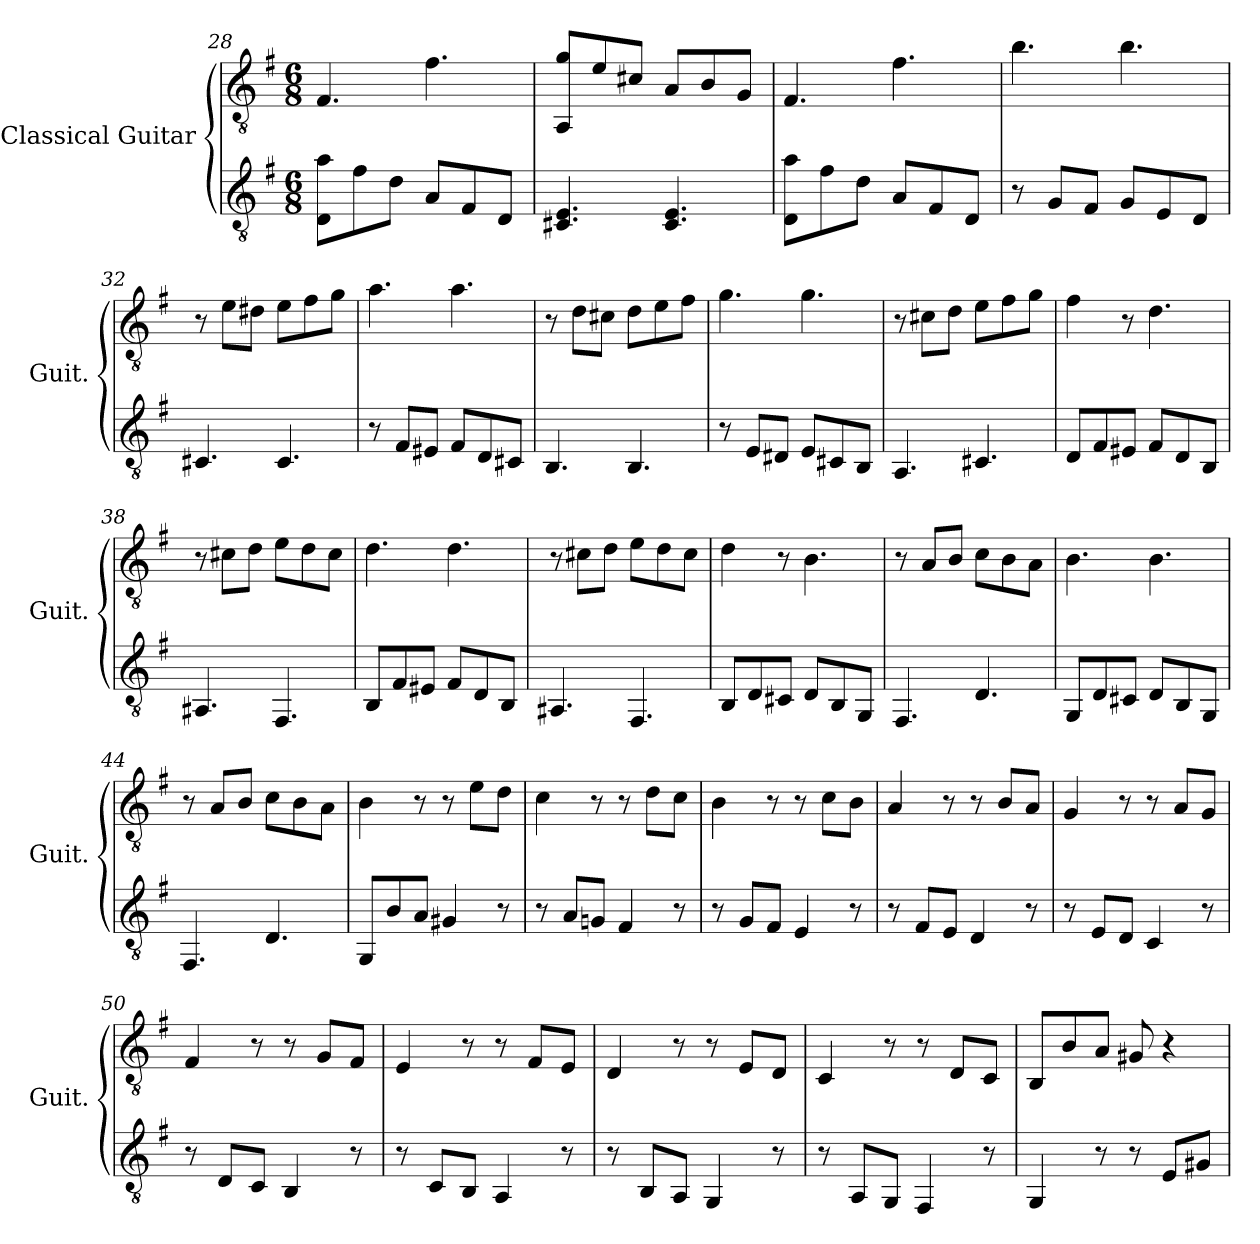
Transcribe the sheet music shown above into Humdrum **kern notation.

**kern	**kern
*part2	*part1
*staff2	*staff1
*I"Classical Guitar	*I"Classical Guitar
*I'Guit.	*I'Guit.
*clefGv2	*clefGv2
*k[f#]	*k[f#]
*M6/8	*M6/8
=28	=28
8D\ 8a\L	4.F#/
8f#\	.
8d\J	.
8A/L	4.f#\
8F#/	.
8D/J	.
!!LO:LB:g=z
=29	=29
4.C#X/ 4.E/	8AA/ 8g/L
.	8e/
.	8c#X/J
4.C#/ 4.E/	8A/L
.	8B/
.	8G/J
=30	=30
8D\ 8a\L	4.F#/
8f#\	.
8d\J	.
8A/L	4.f#\
8F#/	.
8D/J	.
=31	=31
8r	4.b\
8G/L	.
8F#/J	.
8G/L	4.b\
8E/	.
8D/J	.
=32	=32
4.C#X/	8r
.	8e\L
.	8d#X\J
4.C#/	8e\L
.	8f#\
.	8g\J
=33	=33
8r	4.a\
8F#/L	.
8E#X/J	.
8F#/L	4.a\
8D/	.
8C#X/J	.
=34	=34
4.BB/	8r
.	8d\L
.	8c#X\J
4.BB/	8d\L
.	8e\
.	8f#\J
!!LO:LB:g=z
=35	=35
8r	4.g\
8E/L	.
8D#X/J	.
8E/L	4.g\
8C#X/	.
8BB/J	.
=36	=36
4.AA/	8r
.	8c#X\L
.	8d\J
4.C#X/	8e\L
.	8f#\
.	8g\J
=37	=37
8D/L	4f#\
8F#/	.
8E#X/J	8r
8F#/L	4.d\
8D/	.
8BB/J	.
=38	=38
4.AA#X/	8r
.	8c#X\L
.	8d\J
4.FF#/	8e\L
.	8d\
.	8c#\J
=39	=39
8BB/L	4.d\
8F#/	.
8E#X/J	.
8F#/L	4.d\
8D/	.
8BB/J	.
!!LO:LB:g=z
=40	=40
4.AA#X/	8r
.	8c#X\L
.	8d\J
4.FF#/	8e\L
.	8d\
.	8c#\J
=41	=41
8BB/L	4d\
8D/	.
8C#X/J	8r
8D/L	4.B\
8BB/	.
8GG/J	.
=42	=42
4.FF#/	8r
.	8A/L
.	8B/J
4.D/	8c\L
.	8B\
.	8A\J
=43	=43
8GG/L	4.B\
8D/	.
8C#X/J	.
8D/L	4.B\
8BB/	.
8GG/J	.
=44	=44
4.FF#/	8r
.	8A/L
.	8B/J
4.D/	8c\L
.	8B\
.	8A\J
=45	=45
8GG/L	4B\
8B/	.
8A/J	8r
4G#X/	8r
.	8e\L
8r	8d\J
!!LO:LB:g=z
=46	=46
8r	4c\
8A/L	.
8Gn/J	8r
4F#/	8r
.	8d\L
8r	8c\J
=47	=47
8r	4B\
8G/L	.
8F#/J	8r
4E/	8r
.	8c\L
8r	8B\J
=48	=48
8r	4A/
8F#/L	.
8E/J	8r
4D/	8r
.	8B/L
8r	8A/J
=49	=49
8r	4G/
8E/L	.
8D/J	8r
4C/	8r
.	8A/L
8r	8G/J
=50	=50
8r	4F#/
8D/L	.
8C/J	8r
4BB/	8r
.	8G/L
8r	8F#/J
=51	=51
8r	4E/
8C/L	.
8BB/J	8r
4AA/	8r
.	8F#/L
8r	8E/J
!!LO:PB:g=z
=52	=52
8r	4D/
8BB/L	.
8AA/J	8r
4GG/	8r
.	8E/L
8r	8D/J
=53	=53
8r	4C/
8AA/L	.
8GG/J	8r
4FF#/	8r
.	8D/L
8r	8C/J
=54	=54
4GG/	8BB/L
.	8B/
8r	8A/J
8r	8G#X/
8E/L	4r
8G#X/J	.
=	=
*-	*-
